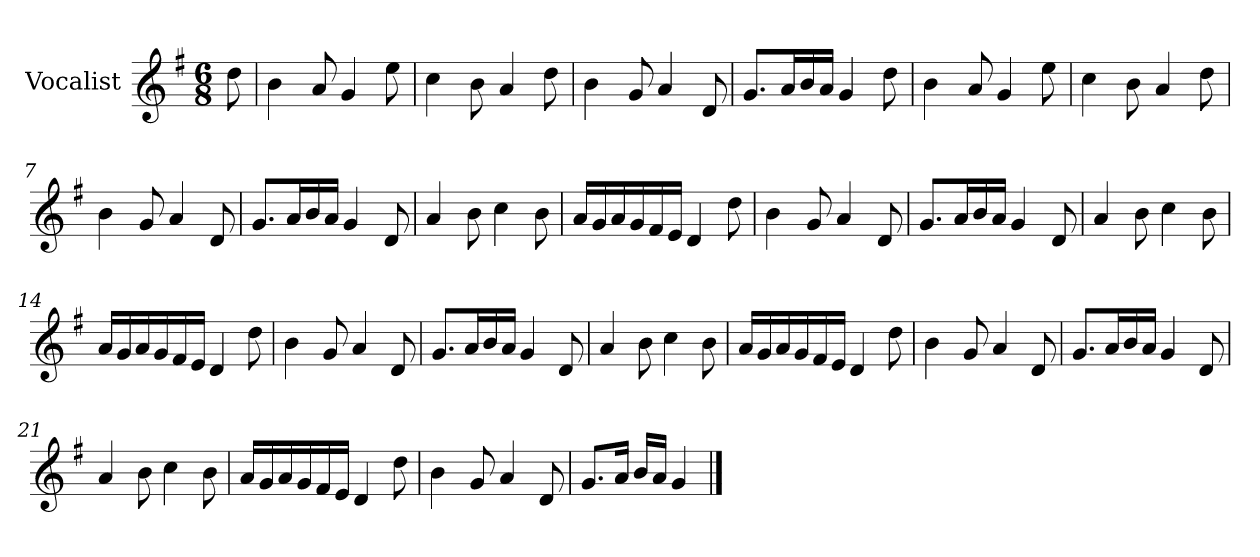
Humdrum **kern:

**kern
*part1
*staff1
*I"Vocalist
*k[f#]
*G:
*M6/8
=
8dd
=1
4b
8a
4g
8ee
=2
4cc
8b
4a
8dd
=3
4b
8g
4a
8d
=4
8.gL
16aL
16b
16aJJ
4g
8dd
=5
4b
8a
4g
8ee
=6
4cc
8b
4a
8dd
=7
4b
8g
4a
8d
=8
8.gL
16aL
16b
16aJJ
4g
8d
=9
4a
8b
4cc
8b
=10
16aLL
16g
16a
16g
16f#
16eJJ
4d
8dd
=11
4b
8g
4a
8d
=12
8.gL
16aL
16b
16aJJ
4g
8d
=13
4a
8b
4cc
8b
=14
16aLL
16g
16a
16g
16f#
16eJJ
4d
8dd
=15
4b
8g
4a
8d
=16
8.gL
16aL
16b
16aJJ
4g
8d
=17
4a
8b
4cc
8b
=18
16aLL
16g
16a
16g
16f#
16eJJ
4d
8dd
=19
4b
8g
4a
8d
=20
8.gL
16aL
16b
16aJJ
4g
8d
=21
4a
8b
4cc
8b
=22
16aLL
16g
16a
16g
16f#
16eJJ
4d
8dd
=23
4b
8g
4a
8d
=24
8.gL
16aJk
16bLL
16aJJ
4g
==
*-
